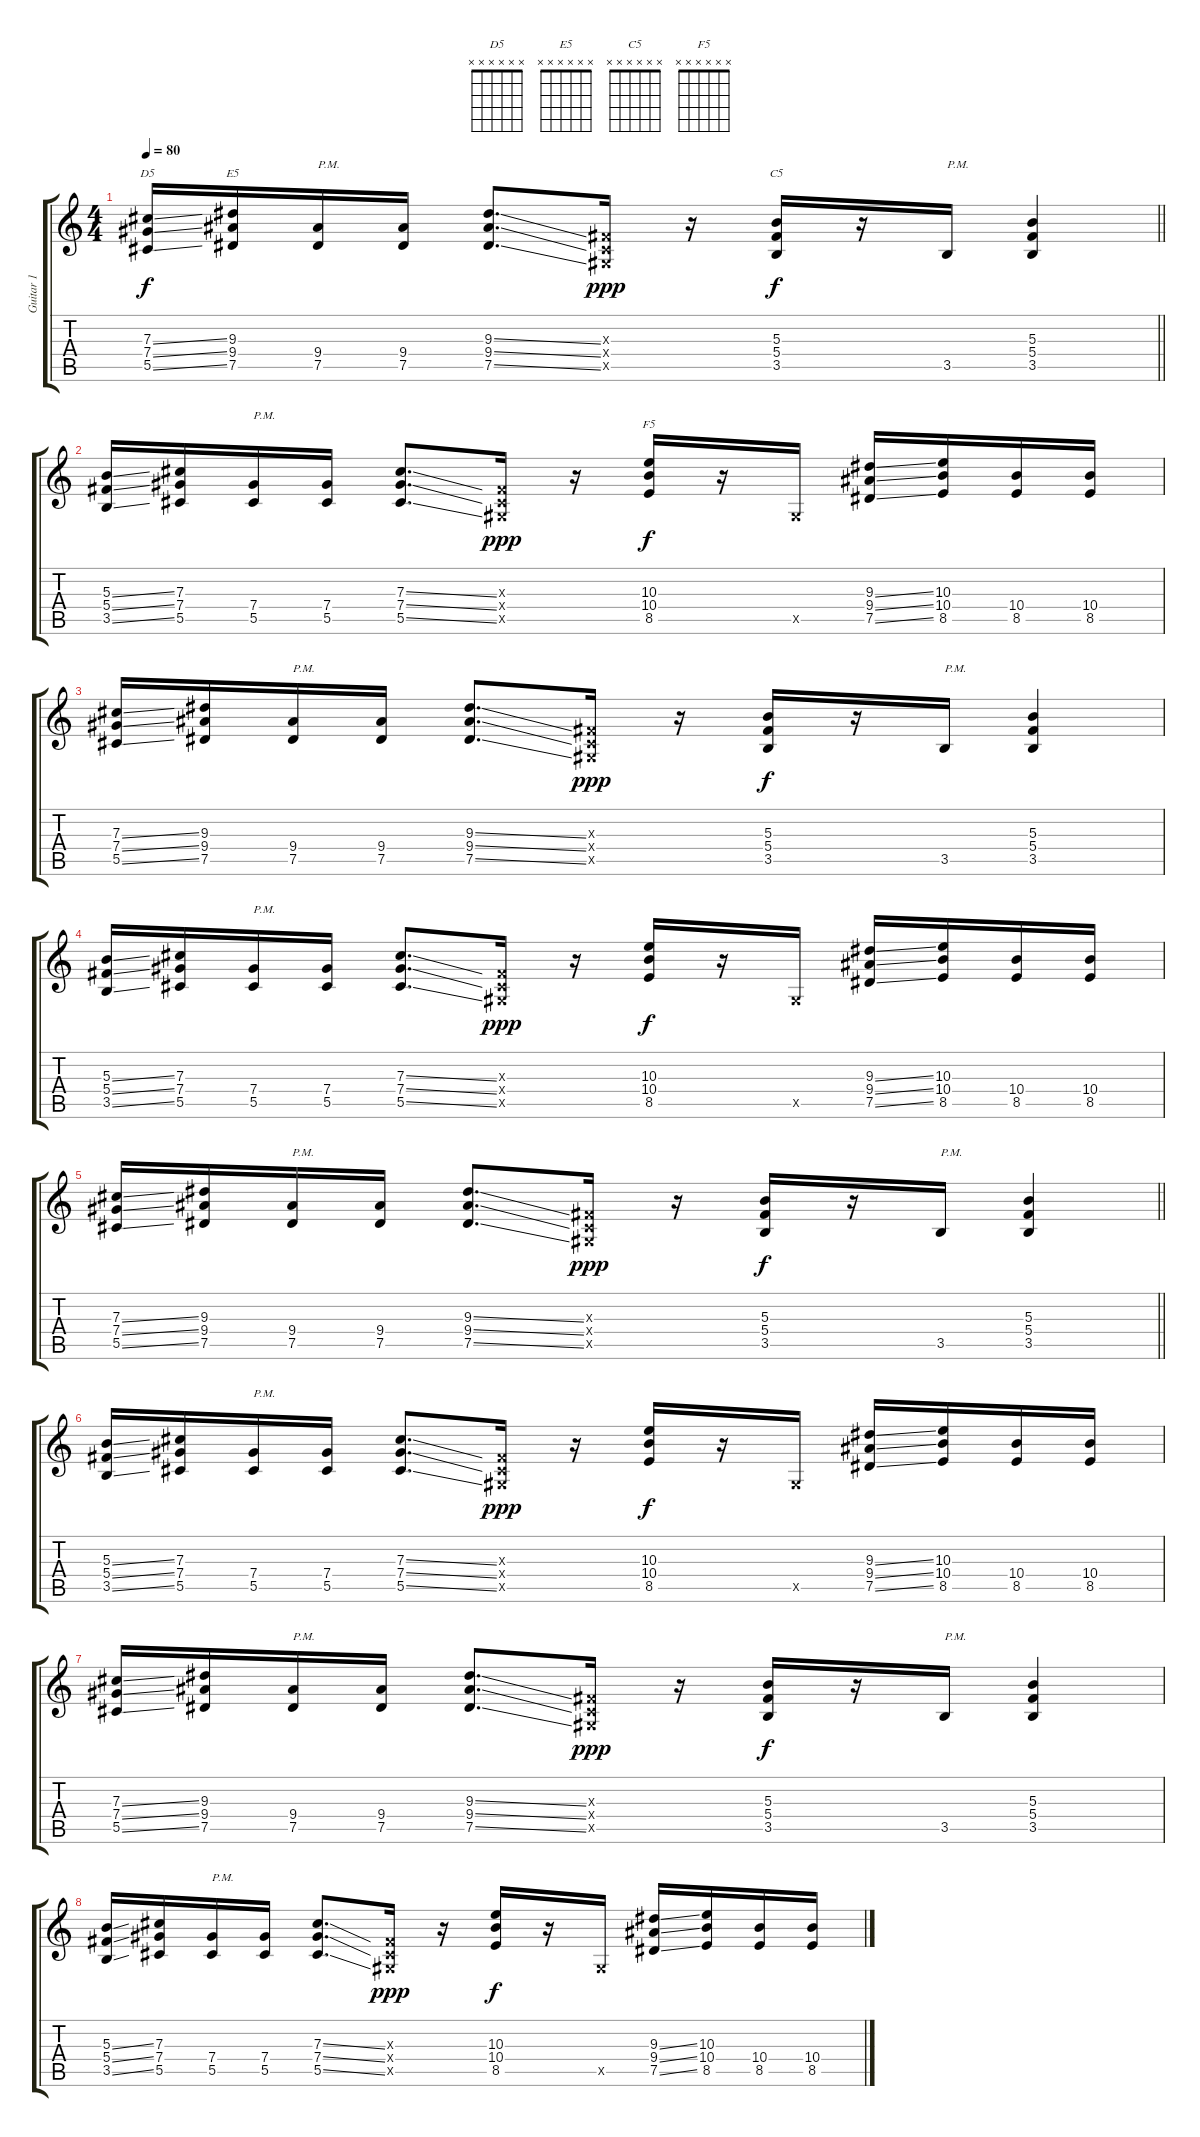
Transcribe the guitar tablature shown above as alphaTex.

\track ("Guitar 1" "Guitar 1") {instrument overdrivenguitar}
\staff {score tabs}
\tuning (Eb4 Bb3 Gb3 Db3 Ab2 Eb2) {hide}
\chord ("D5" x x x x x x)
\chord ("E5" x x x x x x)
\chord ("C5" x x x x x x)
\chord ("F5" x x x x x x)
\ts (4 4)
\tempo 80
\clef g2
\barLineRight lightlight
\ks c
(7.3{ss} 7.4{ss} 5.5{ss}).16{ch "D5" dy f} (9.3 9.4 7.5).16{ch "E5"} (9.4 7.5).16{txt "P.M."} (9.4 7.5).16 (9.3{ss} 9.4{ss} 7.5{ss}).8{d} (0.3{x} 0.4{x} 0.5{x}).16{dy ppp} r.16 (5.3 5.4 3.5).16{ch "C5" dy f} r.16 3.5.16{txt "P.M."} (5.3 5.4 3.5).4 |
(5.3{ss} 5.4{ss} 3.5{ss}).16 (7.3 7.4 5.5).16 (7.4 5.5).16{txt "P.M."} (7.4 5.5).16 (7.3{ss} 7.4{ss} 5.5{ss}).8{d} (0.3{x} 0.4{x} 0.5{x}).16{dy ppp} r.16 (10.3 10.4 8.5).16{ch "F5" dy f} r.16 0.5{x}.16 (9.3{ss} 9.4{ss} 7.5{ss}).16 (10.3 10.4 8.5).16 (10.4 8.5).16 (10.4 8.5).16 |
(7.3{ss} 7.4{ss} 5.5{ss}).16 (9.3 9.4 7.5).16 (9.4 7.5).16{txt "P.M."} (9.4 7.5).16 (9.3{ss} 9.4{ss} 7.5{ss}).8{d} (0.3{x} 0.4{x} 0.5{x}).16{dy ppp} r.16 (5.3 5.4 3.5).16{dy f} r.16 3.5.16{txt "P.M."} (5.3 5.4 3.5).4 |
(5.3{ss} 5.4{ss} 3.5{ss}).16 (7.3 7.4 5.5).16 (7.4 5.5).16{txt "P.M."} (7.4 5.5).16 (7.3{ss} 7.4{ss} 5.5{ss}).8{d} (0.3{x} 0.4{x} 0.5{x}).16{dy ppp} r.16 (10.3 10.4 8.5).16{dy f} r.16 0.5{x}.16 (9.3{ss} 9.4{ss} 7.5{ss}).16 (10.3 10.4 8.5).16 (10.4 8.5).16 (10.4 8.5).16 |
\barLineRight lightlight
(7.3{ss} 7.4{ss} 5.5{ss}).16 (9.3 9.4 7.5).16 (9.4 7.5).16{txt "P.M."} (9.4 7.5).16 (9.3{ss} 9.4{ss} 7.5{ss}).8{d} (0.3{x} 0.4{x} 0.5{x}).16{dy ppp} r.16 (5.3 5.4 3.5).16{dy f} r.16 3.5.16{txt "P.M."} (5.3 5.4 3.5).4 |
(5.3{ss} 5.4{ss} 3.5{ss}).16 (7.3 7.4 5.5).16 (7.4 5.5).16{txt "P.M."} (7.4 5.5).16 (7.3{ss} 7.4{ss} 5.5{ss}).8{d} (0.3{x} 0.4{x} 0.5{x}).16{dy ppp} r.16 (10.3 10.4 8.5).16{dy f} r.16 0.5{x}.16 (9.3{ss} 9.4{ss} 7.5{ss}).16 (10.3 10.4 8.5).16 (10.4 8.5).16 (10.4 8.5).16 |
(7.3{ss} 7.4{ss} 5.5{ss}).16 (9.3 9.4 7.5).16 (9.4 7.5).16{txt "P.M."} (9.4 7.5).16 (9.3{ss} 9.4{ss} 7.5{ss}).8{d} (0.3{x} 0.4{x} 0.5{x}).16{dy ppp} r.16 (5.3 5.4 3.5).16{dy f} r.16 3.5.16{txt "P.M."} (5.3 5.4 3.5).4 |
(5.3{ss} 5.4{ss} 3.5{ss}).16 (7.3 7.4 5.5).16 (7.4 5.5).16{txt "P.M."} (7.4 5.5).16 (7.3{ss} 7.4{ss} 5.5{ss}).8{d} (0.3{x} 0.4{x} 0.5{x}).16{dy ppp} r.16 (10.3 10.4 8.5).16{dy f} r.16 0.5{x}.16 (9.3{ss} 9.4{ss} 7.5{ss}).16 (10.3 10.4 8.5).16 (10.4 8.5).16 (10.4 8.5).16
